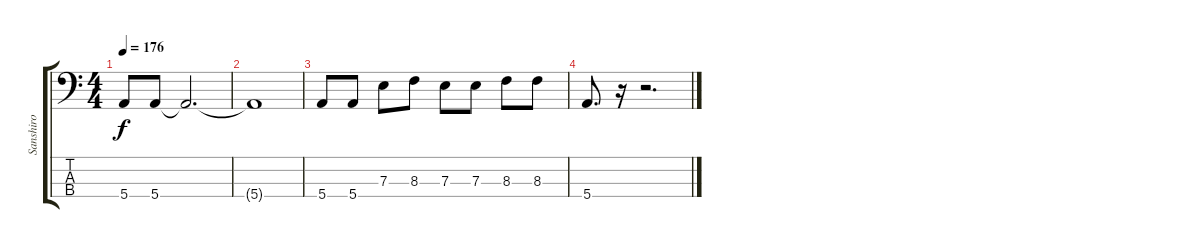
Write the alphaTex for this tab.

\track ("Sanshiro" "Sanshiro") {instrument electricbasspick}
\staff {score tabs}
\tuning (G2 D2 A1 E1) {hide}
\ts (4 4)
\section ("" "")
\tempo 176
\clef f4
\ks c
5.4.8{dy f} 5.4.8 5.4{t}.2{d} |
5.4{t}.1 |
5.4.8 5.4.8 7.3.8 8.3.8 7.3.8 7.3.8 8.3.8 8.3.8 |
5.4.8{d} r.16 r.2{d}
